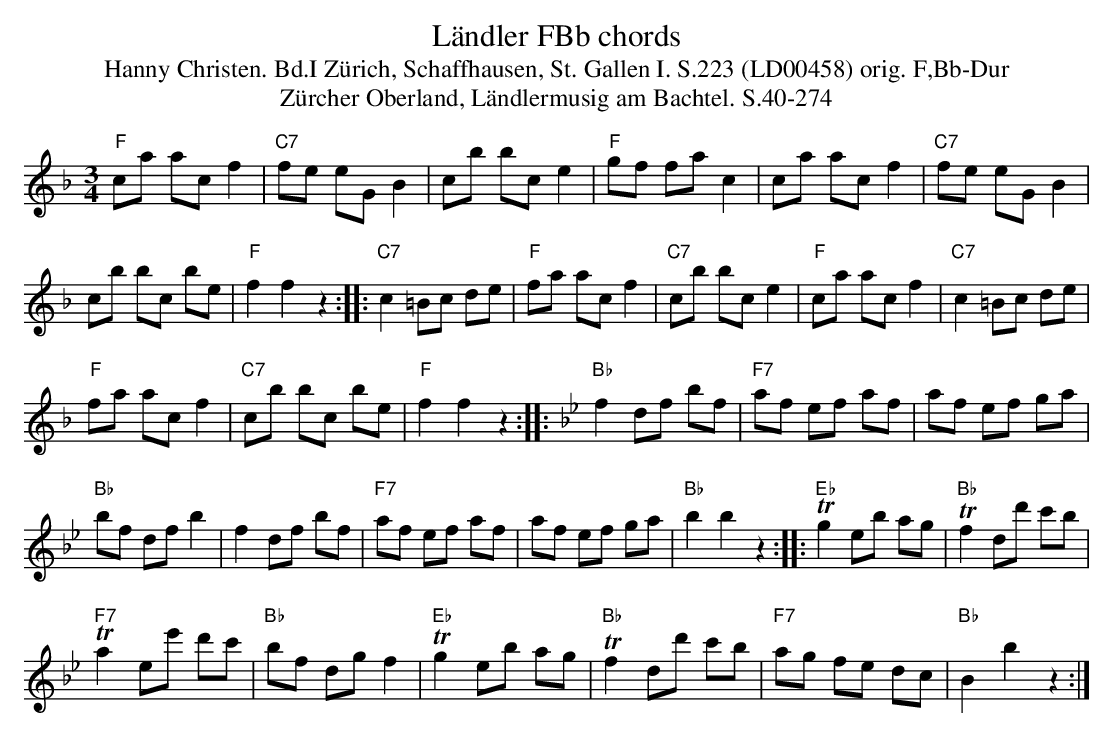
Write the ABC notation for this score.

X:1
T: L\"andler FBb chords
T:Hanny Christen. Bd.I Zürich, Schaffhausen, St. Gallen I. S.223 (LD00458) orig. F,Bb-Dur
T: Z\"urcher Oberland, L\"andlermusig am Bachtel. S.40-274
M:3/4
L:1/8
K:F %%MIDI gchordon
"F"ca acf2 | "C7"fe eGB2 | cb bce2 | "F"gf fac2 | ca acf2 | "C7"fe eGB2 |
cb bc be | "F"f2f2z2 :: "C7"c2=Bc de | "F"fa acf2 | "C7"cb bce2 | "F"ca acf2 | "C7"c2=Bc de |
"F"fa ac f2 | "C7"cb bc be | "F"f2f2z2 :: [K:Bb] "Bb"f2df bf | "F7"af ef af | af ef ga |
"Bb"bf dfb2 | f2df bf | "F7"af ef af | af ef ga | "Bb"b2b2z2 :: "Eb"Tg2 eb ag | "Bb"Tf2 dd' c'b |
"F7"Ta2 ee' d'c' | "Bb"bf dgf2 | "Eb"Tg2 eb ag | "Bb"Tf2 dd' c'b | "F7"ag fe dc | "Bb"B2b2z2 :|
